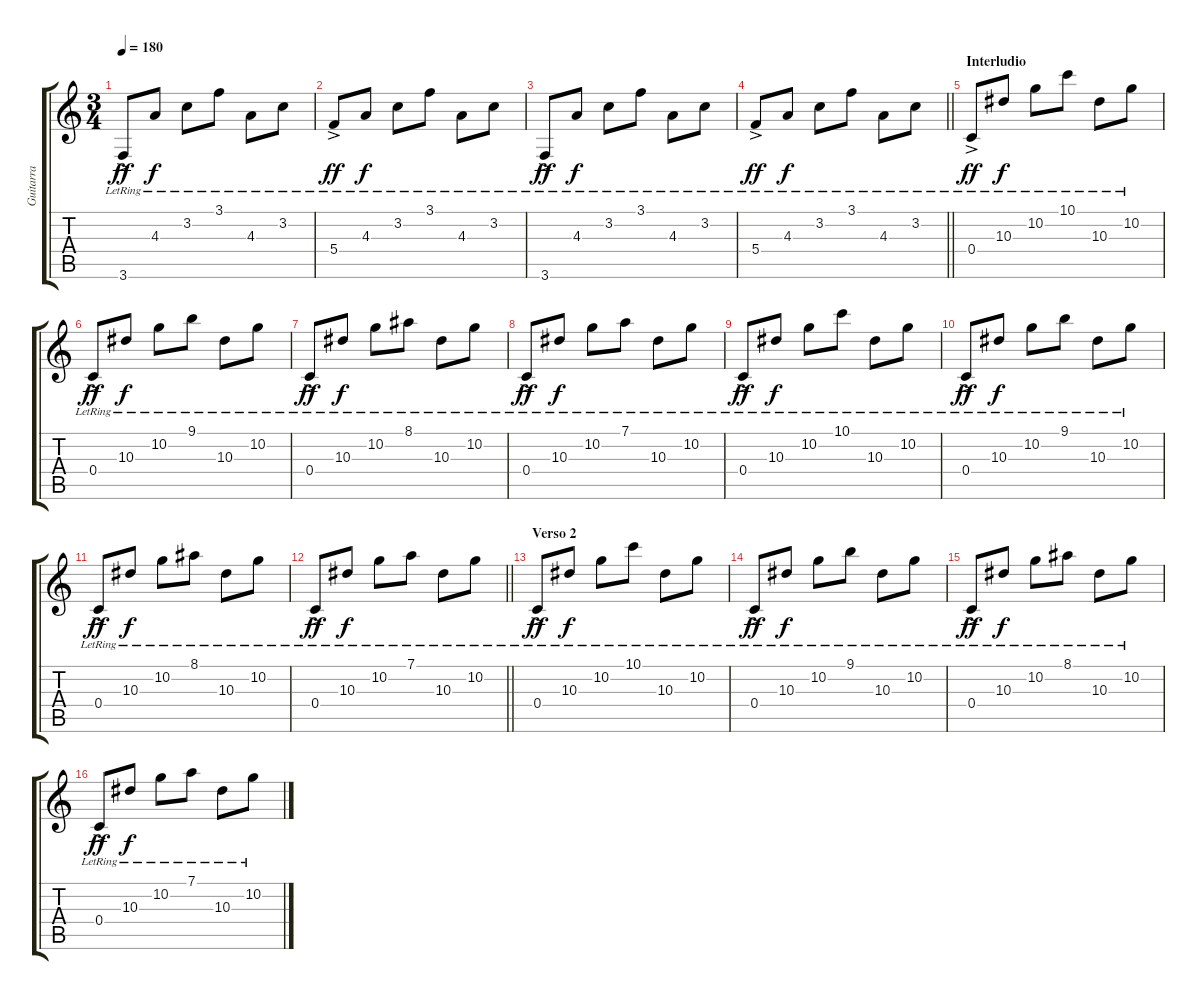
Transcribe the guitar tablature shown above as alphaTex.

\track ("Guitarra" "Guitarra") {instrument acousticguitarnylon}
\staff {score tabs}
\tuning (D4 A3 F3 C3 G2 D2) {hide}
\ts (3 4)
\tempo 180
\clef g2
\ks c
3.6{ac lr}.8{dy ff} 4.3{lr}.8{dy f} 3.2{lr}.8 3.1{lr}.8 4.3{lr}.8 3.2{lr}.8 |
5.4{ac lr}.8{dy ff} 4.3{lr}.8{dy f} 3.2{lr}.8 3.1{lr}.8 4.3{lr}.8 3.2{lr}.8 |
3.6{ac lr}.8{dy ff} 4.3{lr}.8{dy f} 3.2{lr}.8 3.1{lr}.8 4.3{lr}.8 3.2{lr}.8 |
\barLineRight lightlight
5.4{ac lr}.8{dy ff} 4.3{lr}.8{dy f} 3.2{lr}.8 3.1{lr}.8 4.3{lr}.8 3.2{lr}.8 |
\section ("" "Interludio")
0.4{ac lr}.8{dy ff} 10.3{lr}.8{dy f} 10.2{lr}.8 10.1{lr}.8 10.3{lr}.8 10.2{lr}.8 |
0.4{ac lr}.8{dy ff} 10.3{lr}.8{dy f} 10.2{lr}.8 9.1{lr}.8 10.3{lr}.8 10.2{lr}.8 |
0.4{ac lr}.8{dy ff} 10.3{lr}.8{dy f} 10.2{lr}.8 8.1{lr}.8 10.3{lr}.8 10.2{lr}.8 |
0.4{ac lr}.8{dy ff} 10.3{lr}.8{dy f} 10.2{lr}.8 7.1{lr}.8 10.3{lr}.8 10.2{lr}.8 |
0.4{ac lr}.8{dy ff} 10.3{lr}.8{dy f} 10.2{lr}.8 10.1{lr}.8 10.3{lr}.8 10.2{lr}.8 |
0.4{ac lr}.8{dy ff} 10.3{lr}.8{dy f} 10.2{lr}.8 9.1{lr}.8 10.3{lr}.8 10.2{lr}.8 |
0.4{ac lr}.8{dy ff} 10.3{lr}.8{dy f} 10.2{lr}.8 8.1{lr}.8 10.3{lr}.8 10.2{lr}.8 |
\barLineRight lightlight
0.4{ac lr}.8{dy ff} 10.3{lr}.8{dy f} 10.2{lr}.8 7.1{lr}.8 10.3{lr}.8 10.2{lr}.8 |
\section ("" "Verso 2")
0.4{ac lr}.8{dy ff} 10.3{lr}.8{dy f} 10.2{lr}.8 10.1{lr}.8 10.3{lr}.8 10.2{lr}.8 |
0.4{ac lr}.8{dy ff} 10.3{lr}.8{dy f} 10.2{lr}.8 9.1{lr}.8 10.3{lr}.8 10.2{lr}.8 |
0.4{ac lr}.8{dy ff} 10.3{lr}.8{dy f} 10.2{lr}.8 8.1{lr}.8 10.3{lr}.8 10.2{lr}.8 |
0.4{ac lr}.8{dy ff} 10.3{lr}.8{dy f} 10.2{lr}.8 7.1{lr}.8 10.3{lr}.8 10.2{lr}.8
